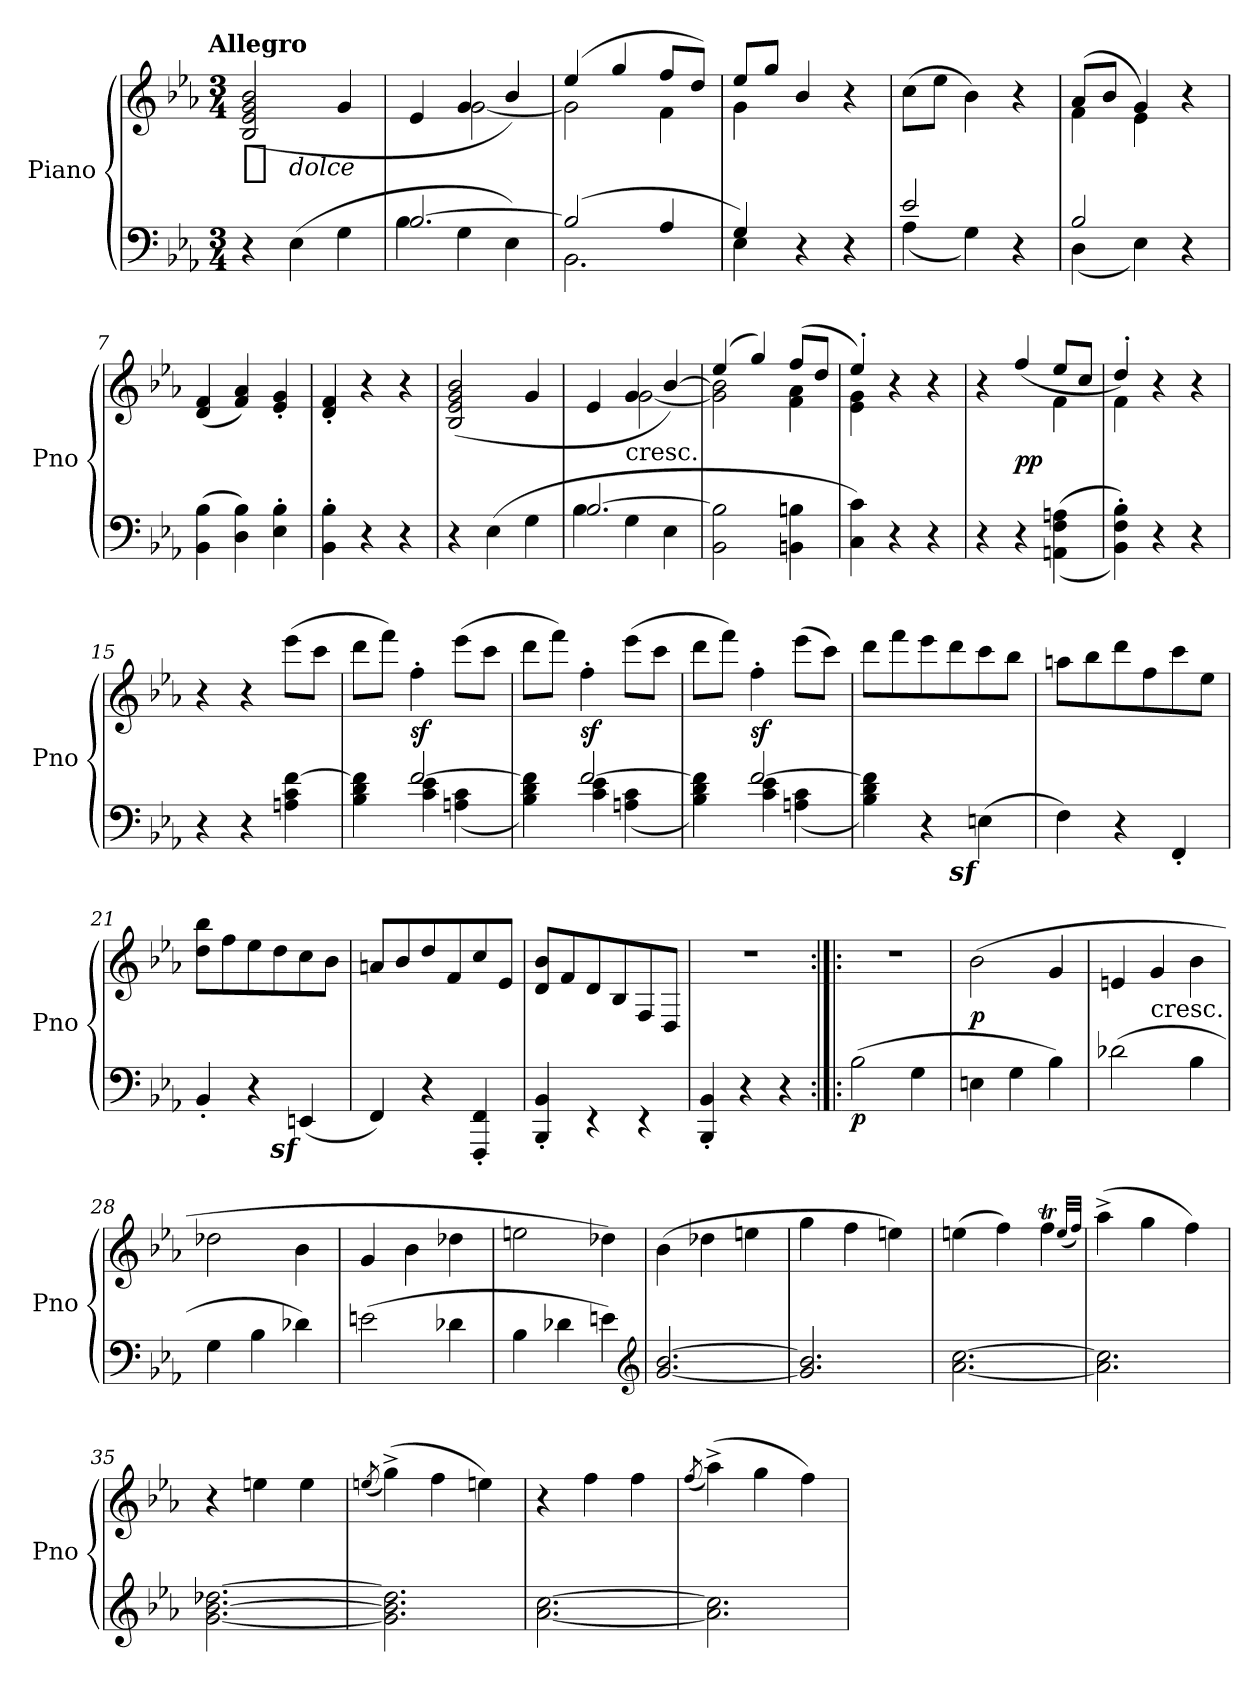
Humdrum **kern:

**kern	**kern	**dynam
*part1	*part1	*part1
*staff2	*staff1	*staff1/2
*I"Piano	*	*
*I'Pno	*	*
*clefF4	*clefG2	*
*k[b-e-a-]	*k[b-e-a-]	*
*E-:	*E-:	*
!!LO:TX:omd:t=Allegro
*M3/4	*M3/4	*
*MM132	*MM132	*
=1	=1	=1
!	!	!LO:DY:t=%s dolce
4r	(>2B- 2e- 2g 2b-	p
(<4E-	.	.
4G	4g	.
=2	=2	=2
*^	*^	*
[2.B-	4B-	4e-	4ryy	.
.	4G	4g	[2g	.
.	4E-)	4b-)	.	.
=3	=3	=3	=3	=3
(2B-]	2.BB-	(4ee-	2g]	.
.	.	4gg	.	.
4A-	.	8ffL	4f	.
.	.	8ddJ)	.	.
=4	=4	=4	=4	=4
4G)	4E-	8ee-L	4g	.
.	.	8ggJ	.	.
4r	4ryy	4b-/	4ryy	.
4r	4ryy	4r	4ryy	.
*	*	*v	*v	*
=5	=5	=5	=5
2e-	(4A-	(8ccL	.
.	.	8ee-J	.
.	4G)	4b-)	.
4r	4ryy	4r	.
=6	=6	=6	=6
*	*	*^	*
2B-	(4D	(8a-L	4f	.
.	.	8b-J	.	.
.	4E-)	4g)	4e-	.
4r	4ryy	4r	4ryy	.
*v	*v	*	*	*
*	*v	*v	*
=7	=7	=7
(<4BB- 4B-	(4d 4f	.
4D 4B-)	4f 4a-)	.
4E-' 4B-'	4e-' 4g'	.
=8	=8	=8
4BB-' 4B-'	4d' 4f'	.
4r	4r	.
4r	4r	.
=9	=9	=9
4r	(>2B- 2e- 2g 2b-	.
(<4E-	.	.
4G	4g	.
=10	=10	=10
*^	*^	*
[2.B-	4B-	4e-	4ryy	.
!	!	!LO:TX:c:t=cresc.	!	!
.	4G	4g	[2g	.
.	4E-	[4b-)	.	.
*v	*v	*	*	*
=11	=11	=11	=11
2BB- 2B-]	(4ee-	2g] 2b-]	.
.	4gg)	.	.
4BBn 4Bn	(8ffL	4f 4a-	.
.	8ddJ	.	.
=12	=12	=12	=12
4C 4c)	4ee-')	4e- 4g	.
4r	4r	4ryy	.
4r	4r	4ryy	.
=13	=13	=13	=13
4r	4r	4ryy	.
4r	(>4ff/	4ryy	pp
(<(>4AAn 4F 4An	8ee-L	4f	.
.	8ccJ	.	.
=14	=14	=14	=14
4BB-' 4F' 4B-'))	4dd')	4f	.
4r	4r	4ryy	.
4r	4r	4ryy	.
*	*v	*v	*
=15	=15	=15
4r	4r	.
4r	4r	.
4An 4c [4f	(8eee-L	.
.	8cccJ	.
=16	=16	=16
*^	*	*
4ryy	4B- 4d 4f]	8dddL	.
.	.	8fffJ)	.
[2f	4c 4e-	4ff'	sf
.	(>4An 4c	(8eee-L	.
.	.	8cccJ	.
=17	=17	=17	=17
4ryy	4B- 4d 4f])	8dddL	.
.	.	8fffJ)	.
[2f	4c 4e-	4ff'	sf
.	(>4An 4c	(8eee-L	.
.	.	8cccJ	.
=18	=18	=18	=18
4ryy	4B- 4d 4f])	8dddL	.
.	.	8fffJ)	.
[2f	4c 4e-	4ff'	sf
.	(>4An 4c	(8eee-L	.
.	.	8cccJ)	.
*v	*v	*	*
=19	=19	=19
4B- 4d 4f])	8dddL	.
.	8fff	.
4r	8eee-	.
.	8ddd	.
!LO:DY:rj	!	!
(4Enz	8ccc	.
.	8bb-J	.
=20	=20	=20
4F)	8aanL	.
.	8bb-	.
4r	8ddd	.
.	8ff	.
4FF'	8ccc	.
.	8ee-J	.
=21	=21	=21
4BB-'	8dd 8bb-L	.
.	8ff	.
4r	8ee-	.
.	8dd	.
!LO:DY:rj	!	!
(4EEnz	8cc	.
.	8b-J	.
=22	=22	=22
4FF)	8anL	.
.	8b-	.
4r	8dd	.
.	8f	.
4FFF' 4FF'	8cc	.
.	8e-J	.
=23	=23	=23
4BBB-' 4BB-'	8d 8b-L	.
.	8f	.
4rEE	8d	.
.	8B-	.
4rEE	8F/	.
.	8D/J	.
=24	=24	=24
4BBB-' 4BB-'	2.r	.
4r	.	.
4r	.	.
=25:|!|:	=25:|!|:	=25:|!|:
!	!	!LO:DY:b=2
(2B-	2.r	p
4G	.	.
=26	=26	=26
4En	(2b-	p
4G	.	.
4B-)	4g	.
=27	=27	=27
(2d-X	4en	.
!	!LO:TX:c:t=cresc.	!
.	4g	.
4B-	4b-	.
=28	=28	=28
4G	2dd-X	.
4B-	.	.
4d-X)	4b-	.
=29	=29	=29
(2en	4g	.
.	4b-	.
4d-X	4dd-X	.
=30	=30	=30
4B-	2een	.
4d-X	.	.
4en)	4dd-X)	.
*clefG2	*	*
=31	=31	=31
[2.g [2.b-	(4b-	.
.	4dd-X	.
.	4een	.
=32	=32	=32
2.g] 2.b-]	4gg	.
.	4ff	.
.	4een)	.
=33	=33	=33
[2.a- [2.cc	(4een	.
.	4ff)	.
.	4ffT	.
.	(32qeeLLL	.
.	32qffJJJ)	.
=34	=34	=34
2.a-] 2.cc]	(4aa-^<	.
.	4gg	.
.	4ff)	.
=35	=35	=35
[2.g [2.b- [2.dd-X	4r	.
.	4een	.
.	4ee	.
=36	=36	=36
.	(<8qeen/	.
2.g] 2.b-] 2.dd-]	(4gg^<)	.
.	4ff	.
.	4een)	.
=37	=37	=37
[2.a- [2.cc	4r	.
.	4ff	.
.	4ff	.
=38	=38	=38
.	(<8qff/	.
2.a-] 2.cc]	(4aa-^<)	.
.	4gg	.
.	4ff)	.
=	=	=
*-	*-	*-
